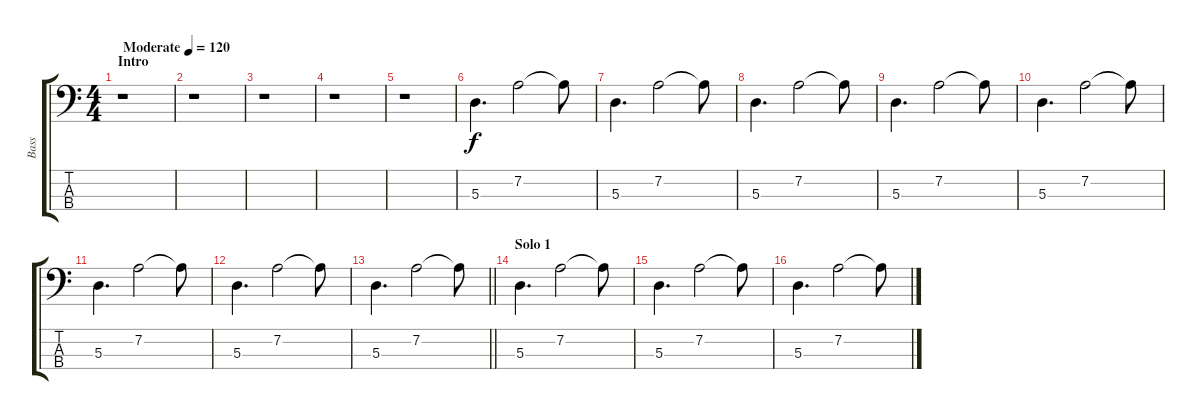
\track ("Bass" "Bass") {instrument electricbassfinger}
\staff {score tabs}
\tuning (G2 D2 A1 E1) {hide}
\ts (4 4)
\section ("" "Intro")
\tempo (120 "Moderate")
\clef f4
\ks c
r.1{dy f instrument electricbassfinger} |
r.1 |
r.1 |
r.1 |
r.1 |
5.3.4{d} 7.2.2 7.2{t}.8 |
5.3.4{d} 7.2.2 7.2{t}.8 |
5.3.4{d} 7.2.2 7.2{t}.8 |
5.3.4{d} 7.2.2 7.2{t}.8 |
5.3.4{d} 7.2.2 7.2{t}.8 |
5.3.4{d} 7.2.2 7.2{t}.8 |
5.3.4{d} 7.2.2 7.2{t}.8 |
\barLineRight lightlight
5.3.4{d} 7.2.2 7.2{t}.8 |
\section ("" "Solo 1")
5.3.4{d} 7.2.2 7.2{t}.8 |
5.3.4{d} 7.2.2 7.2{t}.8 |
5.3.4{d} 7.2.2 7.2{t}.8
